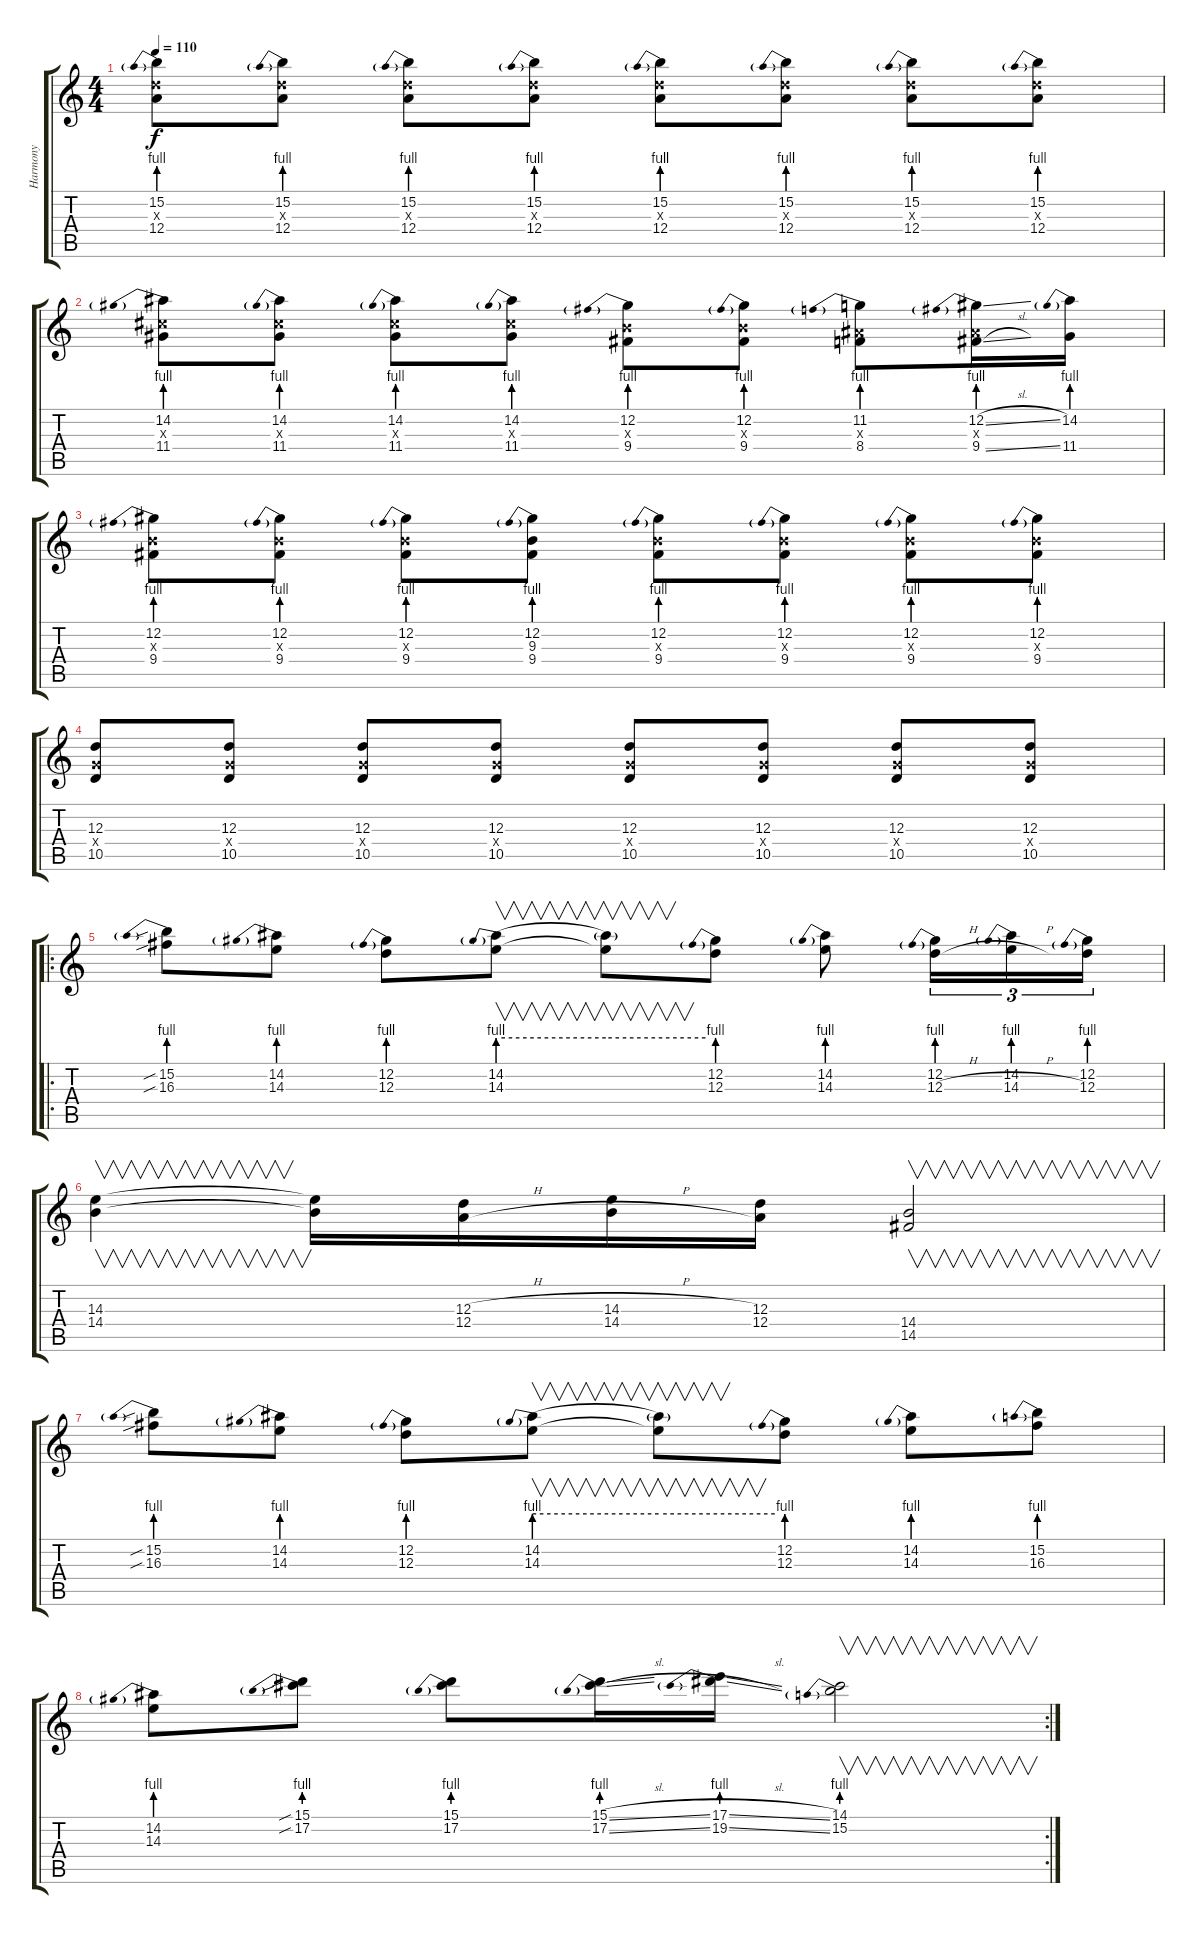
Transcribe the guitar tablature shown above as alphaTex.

\track ("Harmony" "Harmony") {instrument distortionguitar}
\staff {score tabs}
\tuning (B3 Gb3 D3 A2 E2 B1) {hide}
\ts (4 4)
\tempo 110
\clef g2
\ks c
(15.2{be (prebend 0 4 60 4)} 12.3{x} 12.4).8{dy f} (15.2{be (prebend 0 4 60 4)} 12.3{x} 12.4).8 (15.2{be (prebend 0 4 60 4)} 12.3{x} 12.4).8 (15.2{be (prebend 0 4 60 4)} 12.3{x} 12.4).8 (15.2{be (prebend 0 4 60 4)} 12.3{x} 12.4).8 (15.2{be (prebend 0 4 60 4)} 12.3{x} 12.4).8 (15.2{be (prebend 0 4 60 4)} 12.3{x} 12.4).8 (15.2{be (prebend 0 4 60 4)} 12.3{x} 12.4).8 |
(14.2{be (prebend 0 4 60 4)} 11.3{x} 11.4).8 (14.2{be (prebend 0 4 60 4)} 11.3{x} 11.4).8 (14.2{be (prebend 0 4 60 4)} 11.3{x} 11.4).8 (14.2{be (prebend 0 4 60 4)} 11.3{x} 11.4).8 (12.2{be (prebend 0 4 60 4)} 9.3{x} 9.4).8 (12.2{be (prebend 0 4 60 4)} 9.3{x} 9.4).8 (11.2{be (prebend 0 4 60 4)} 8.3{x} 8.4).8 (12.2{be (prebend 0 4 60 4) sl} 8.3{x} 9.4{sl}).16 (14.2{be (prebend 0 4 60 4)} 11.4).16 |
(12.2{be (prebend 0 4 60 4)} 9.3{x} 9.4).8 (12.2{be (prebend 0 4 60 4)} 9.3{x} 9.4).8 (12.2{be (prebend 0 4 60 4)} 9.3{x} 9.4).8 (12.2{be (prebend 0 4 60 4)} 9.3 9.4).8 (12.2{be (prebend 0 4 60 4)} 9.3{x} 9.4).8 (12.2{be (prebend 0 4 60 4)} 9.3{x} 9.4).8 (12.2{be (prebend 0 4 60 4)} 9.3{x} 9.4).8 (12.2{be (prebend 0 4 60 4)} 9.3{x} 9.4).8 |
(12.3 10.4{x} 10.5).8 (12.3 10.4{x} 10.5).8 (12.3 10.4{x} 10.5).8 (12.3 10.4{x} 10.5).8 (12.3 10.4{x} 10.5).8 (12.3 10.4{x} 10.5).8 (12.3 10.4{x} 10.5).8 (12.3 10.4{x} 10.5).8 |
\ro
(15.2{be (prebend 0 4 60 4) sib} 16.3{sib}).8 (14.2{be (prebend 0 4 60 4)} 14.3).8 (12.2{be (prebend 0 4 60 4)} 12.3).8 (14.2{be (prebend 0 4 60 4)} 14.3).8{v} (14.2{be (hold 0 4 60 4) t} 14.3{t}).8{v} (12.2{be (prebend 0 4 60 4)} 12.3).8 (14.2{be (prebend 0 4 60 4)} 14.3).8 (12.2{be (prebend 0 4 60 4)} 12.3{h}).16{tu (3 2)} (14.2{be (prebend 0 4 60 4)} 14.3{h}).16{tu (3 2)} (12.2{be (prebend 0 4 60 4)} 12.3).16{tu (3 2)} |
(14.3 14.4).4{v} (14.3{t} 14.4{t}).16 (12.3{h} 12.4{h}).16 (14.3{h} 14.4{h}).16 (12.3 12.4).16 (14.4 14.5).2{v} |
(15.2{be (prebend 0 4 60 4) sib} 16.3{sib}).8 (14.2{be (prebend 0 4 60 4)} 14.3).8 (12.2{be (prebend 0 4 60 4)} 12.3).8 (14.2{be (prebend 0 4 60 4)} 14.3).8{v} (14.2{be (hold 0 4 60 4) t} 14.3{t}).8{v} (12.2{be (prebend 0 4 60 4)} 12.3).8 (14.2{be (prebend 0 4 60 4)} 14.3).8 (15.2{be (prebend 0 4 60 4)} 16.3).8 |
\rc 2
(14.2{be (prebend 0 4 60 4)} 14.3).8 (15.1{sib} 17.2{be (prebend 0 4 60 4) sib}).8 (15.1 17.2{be (prebend 0 4 60 4)}).8 (15.1{sl} 17.2{be (prebend 0 4 60 4) sl}).16 (17.1{sl} 19.2{be (prebend 0 4 60 4) sl}).16 (14.1 15.2{be (prebend 0 4 60 4)}).2{v}
